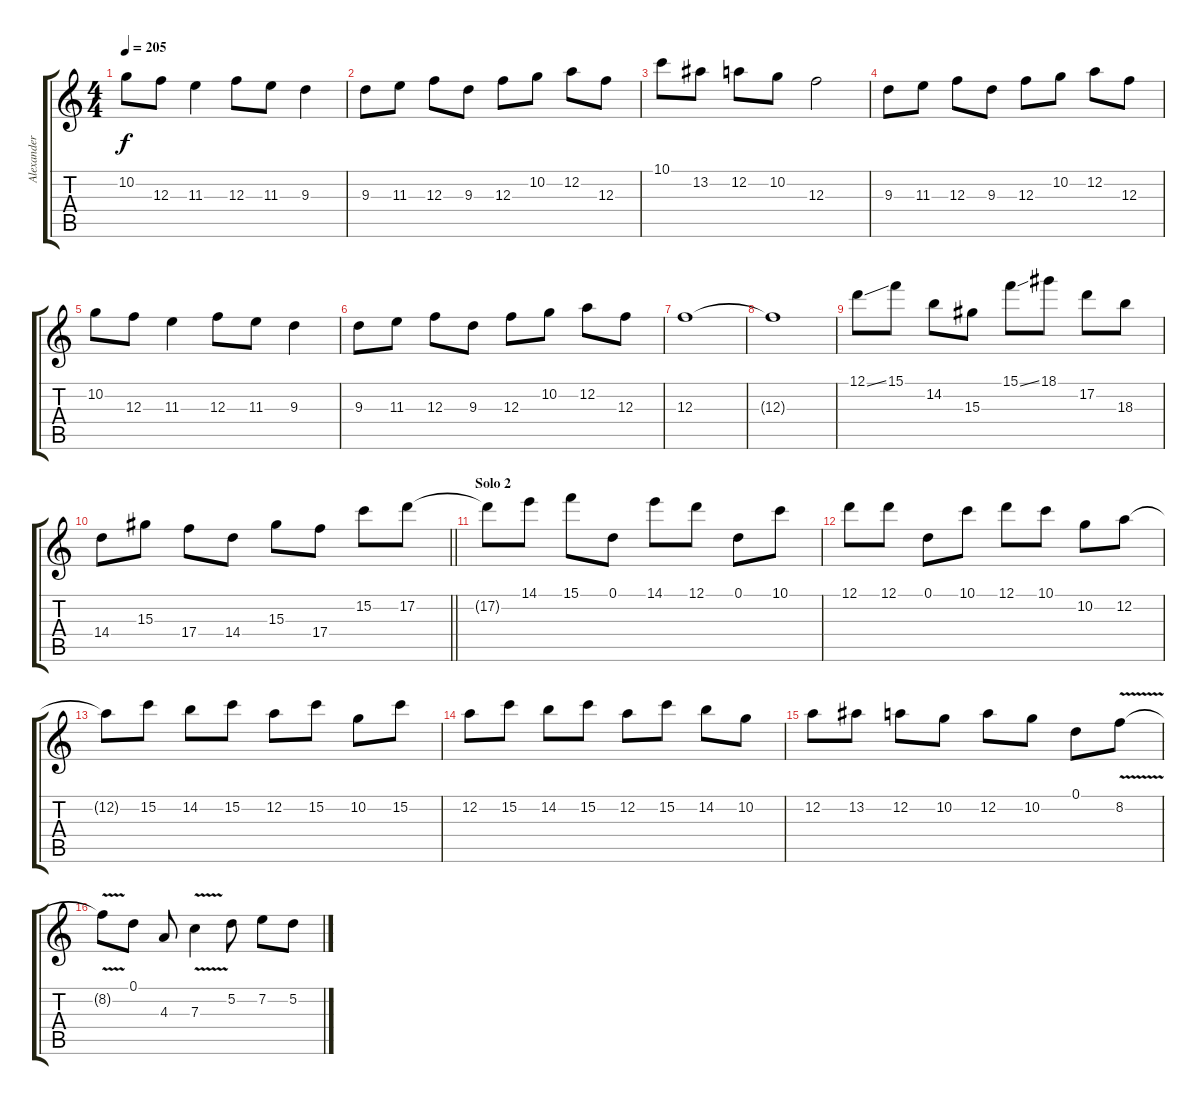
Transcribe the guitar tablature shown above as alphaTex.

\track ("Alexander Kuoppala" "Alexander ") {instrument distortionguitar}
\staff {score tabs}
\tuning (D4 A3 F3 C3 G2 D2) {hide}
\ts (4 4)
\tempo 205
\clef g2
\ks c
10.2.8{dy f} 12.3.8 11.3.4 12.3.8 11.3.8 9.3.4 |
9.3.8 11.3.8 12.3.8 9.3.8 12.3.8 10.2.8 12.2.8 12.3.8 |
10.1.8 13.2.8 12.2.8 10.2.8 12.3.2 |
9.3.8 11.3.8 12.3.8 9.3.8 12.3.8 10.2.8 12.2.8 12.3.8 |
10.2.8 12.3.8 11.3.4 12.3.8 11.3.8 9.3.4 |
9.3.8 11.3.8 12.3.8 9.3.8 12.3.8 10.2.8 12.2.8 12.3.8 |
12.3.1 |
12.3{t}.1 |
12.1{ss}.8 15.1.8 14.2.8 15.3.8 15.1{ss}.8 18.1.8 17.2.8 18.3.8 |
\barLineRight lightlight
14.4.8 15.3.8 17.4.8 14.4.8 15.3.8 17.4.8 15.2.8 17.2.8 |
\section ("" "Solo 2")
17.2{t}.8 14.1.8 15.1.8 0.1.8 14.1.8 12.1.8 0.1.8 10.1.8 |
12.1.8 12.1.8 0.1.8 10.1.8 12.1.8 10.1.8 10.2.8 12.2.8 |
12.2{t}.8 15.2.8 14.2.8 15.2.8 12.2.8 15.2.8 10.2.8 15.2.8 |
12.2.8 15.2.8 14.2.8 15.2.8 12.2.8 15.2.8 14.2.8 10.2.8 |
12.2.8 13.2.8 12.2.8 10.2.8 12.2.8 10.2.8 0.1.8 8.2{v}.8 |
8.2{t}.8 0.1.8 4.3.8 7.3{v}.4 5.2.8 7.2.8 5.2.8
